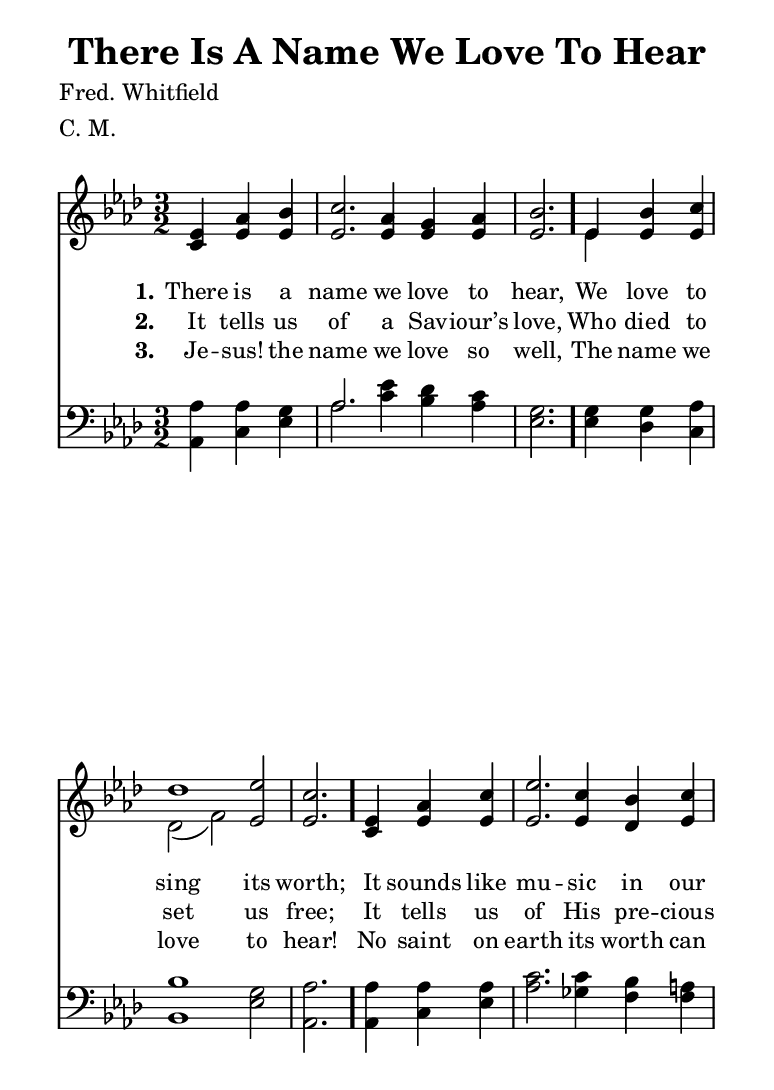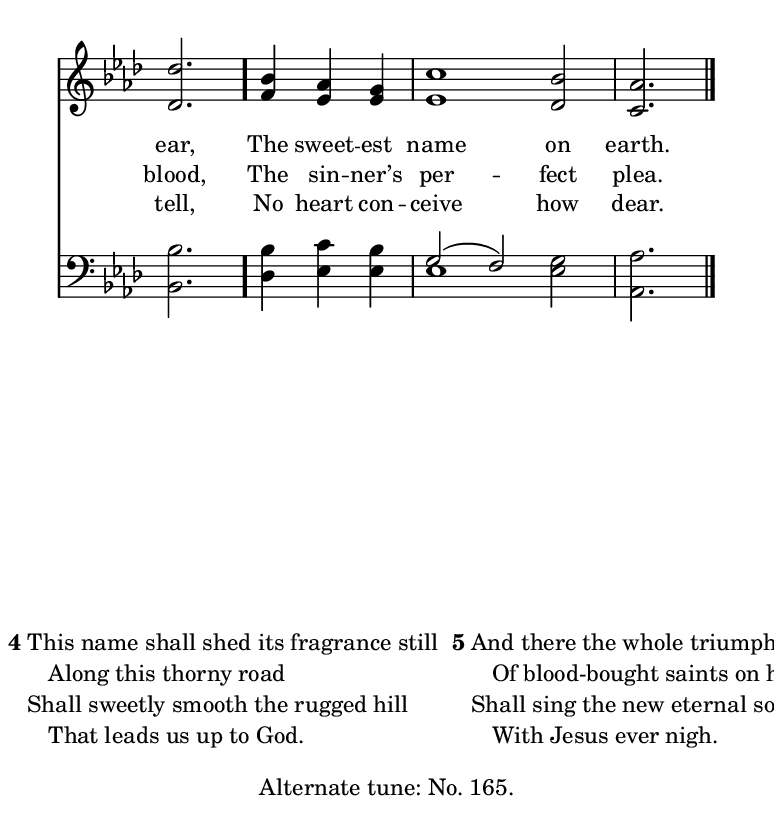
\include "common/global.ily"
\paper {
  \include "common/paper.ily"
  ragged-last-bottom = ##t
  systems-per-page = ##f
}

\header{
  hymnnumber = "198"
  title = "There Is A Name We Love To Hear"
  tunename = "Los Angeles"
  meter = "C. M."
  poet = "Fred. Whitfield"
  composer = ""
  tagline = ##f
}

global = {
  \include "common/overrides.ily"
  \override Staff.TimeSignature.style = #'numbered
  \time 3/2
  \override Score.MetronomeMark.transparent = ##t % hide all fermata changes too
  \tempo 4=120
  \key aes \major
  \partial 2.
  \autoBeamOff
}

notesSoprano = {
\global
\relative c' {

  ees4 aes bes | c2. aes4 g aes | bes2.
  ees,4 bes' c | des1 ees2 | c2.
  ees,4 aes c | ees2. c4 bes c | des2.
  bes4 aes g | c1 bes2 | aes2.

  \bar "|."

}
}

notesAlto = {
\global
\relative e' {

  c4 ees ees | ees2. ees4 ees ees | ees2.
  ees4 ees ees | des2( f) ees | ees2.
  c4 ees ees | ees2. ees4 des ees | des2.
  f4 ees ees | ees1 des2 | c2.

}
}

notesTenor = {
\global
\relative a {

  aes4 aes g | aes2. ees'4 des c | g2.
  g4 g aes | bes1 g2 | aes2.
  aes4 aes aes | c2. c4 bes a | bes2.
  bes4 c bes | g2( f) g2 | aes2.

}
}

notesBass = {
\global
\relative f, {

  aes4 c ees | aes2. c4 bes aes | ees2.
  ees4 des c | bes1 ees2 | aes,2.
  aes4 c ees | aes2. ges4 f f | bes,2.
  des4 ees ees | ees1 ees2 | aes,2.

}
}

wordsA = \lyricmode {
\set stanza = "1."

There is a name we love to hear, \bar "."
We love to sing its worth; \bar "."
It sounds like mu -- sic in our ear, \bar "."
The sweet -- est name on earth. \bar "."

}

wordsB = \lyricmode {
\set stanza = "2."

It tells us of a Sav -- iour’s love,
Who died to set us free;
It tells us of His pre -- cious blood,
The sin -- ner’s per -- fect plea.

}

wordsC = \lyricmode {
\set stanza = "3."

Je -- sus! the name we love so well,
The name we love to hear!
No saint on earth its worth can tell,
No heart con -- ceive how dear.

}

wordsD = \markuplist {

\line { This name shall shed its fragrance still }
\line { { \hspace #2 } Along this thorny road }
\line { Shall sweetly smooth the rugged hill }
\line { { \hspace #2 } That leads us up to God. }

}

wordsE = \markuplist {

\line { And there the whole triumphant throng, }
\line { { \hspace #2 } Of blood-bought saints on high, }
\line { Shall sing the new eternal song }
\line { { \hspace #2 } With Jesus ever nigh. }

}

\score {
  \context ChoirStaff <<
    \context Staff = upper <<
      \set ChoirStaff.systemStartDelimiter = #'SystemStartBar
      \partcombine #'(2 . 9) \notesSoprano \notesAlto
      \context NullVoice = sopranos { \voiceOne << \notesSoprano >> }
      \context NullVoice = altos { \voiceTwo << \notesAlto >> }
      \context Lyrics = one   \lyricsto sopranos \wordsA
      \context Lyrics = two   \lyricsto sopranos \wordsB
      \context Lyrics = three \lyricsto sopranos \wordsC
    >>
    \context Staff = men <<
      \clef bass
      \partcombine #'(2 . 9) \notesTenor \notesBass
      \context NullVoice = tenors { \voiceOne << \notesTenor >> }
      \context NullVoice = basses { \voiceTwo << \notesBass >> }
    >>
  >>
  \layout {
    \include "common/layout.ily"
  }
  \midi{
    \include "common/midi.ily"
  }
}

\noPageBreak

\markup { \fill-line {
  \hspace #0.1
  \line{ \bold 4 \column { \wordsD } }
  \hspace #0.1
  \line{ \bold 5 \column { \wordsE } }
  \hspace #0.1
} }

\noPageBreak \markup { \vspace #2 \fill-line { \raise #2 \line { Alternate tune: No. 165. } } }

\version "2.19.49"  % necessary for upgrading to future LilyPond versions.

% vi:set et ts=2 sw=2 ai nocindent syntax=lilypond:
